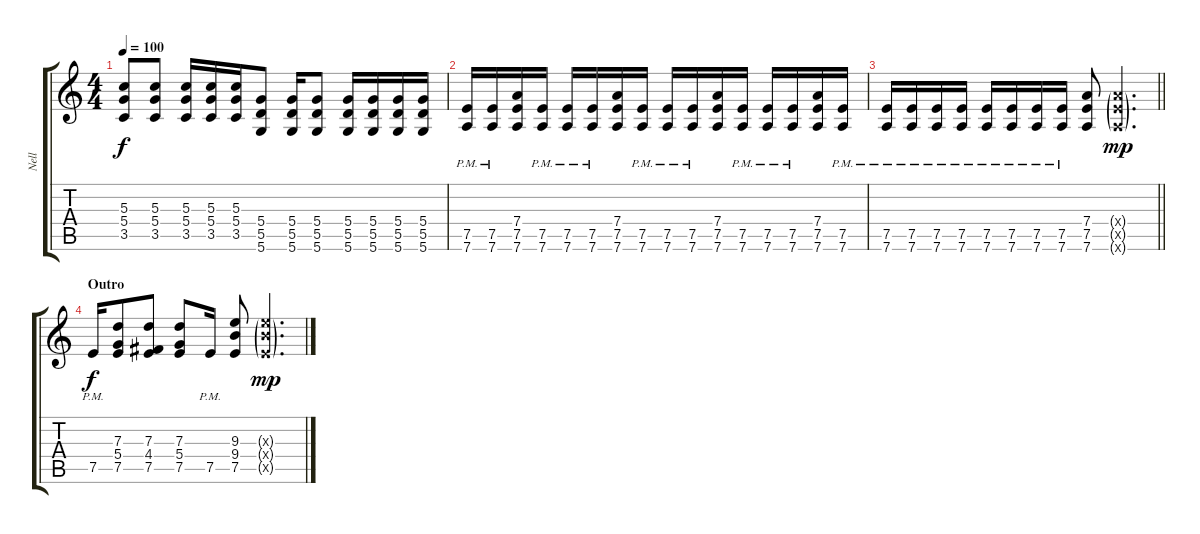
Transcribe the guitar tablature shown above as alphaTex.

\track ("Nell" "Nell") {instrument distortionguitar}
\staff {score tabs}
\tuning (E4 B3 G3 D3 A2 D2) {hide}
\ts (4 4)
\tempo 100
\clef g2
\ks c
(5.3 5.4 3.5).8{dy f} (5.3 5.4 3.5).8 (5.3 5.4 3.5).16 (5.3 5.4 3.5).16 (5.3 5.4 3.5).16 (5.4 5.5 5.6).8 (5.4 5.5 5.6).16 (5.4 5.5 5.6).8 (5.4 5.5 5.6).16 (5.4 5.5 5.6).16 (5.4 5.5 5.6).16 (5.4 5.5 5.6).16 |
(7.5{pm} 7.6{pm}).16 (7.5{pm} 7.6{pm}).16 (7.4 7.5 7.6).16 (7.5{pm} 7.6{pm}).16 (7.5{pm} 7.6{pm}).16 (7.5{pm} 7.6{pm}).16 (7.4 7.5 7.6).16 (7.5{pm} 7.6{pm}).16 (7.5{pm} 7.6{pm}).16 (7.5{pm} 7.6{pm}).16 (7.4 7.5 7.6).16 (7.5{pm} 7.6{pm}).16 (7.5{pm} 7.6{pm}).16 (7.5{pm} 7.6{pm}).16 (7.4 7.5 7.6).16 (7.5{pm} 7.6{pm}).16 |
\barLineRight lightlight
(7.5{pm} 7.6{pm}).16 (7.5{pm} 7.6{pm}).16 (7.5{pm} 7.6{pm}).16 (7.5{pm} 7.6{pm}).16 (7.5{pm} 7.6{pm}).16 (7.5{pm} 7.6{pm}).16 (7.5{pm} 7.6{pm}).16 (7.5{pm} 7.6{pm}).16 (7.4 7.5 7.6).8 (7.4{g x} 7.5{g x} 7.6{g x}).4{d dy mp} |
\section ("" "Outro")
7.5{pm}.16{dy f} (7.3 5.4 7.5).8 (7.3 4.4 7.5).8 (7.3 5.4 7.5).8 7.5{pm}.16 (9.3 9.4 7.5).8 (9.3{g x} 9.4{g x} 7.5{g x}).4{d dy mp}
